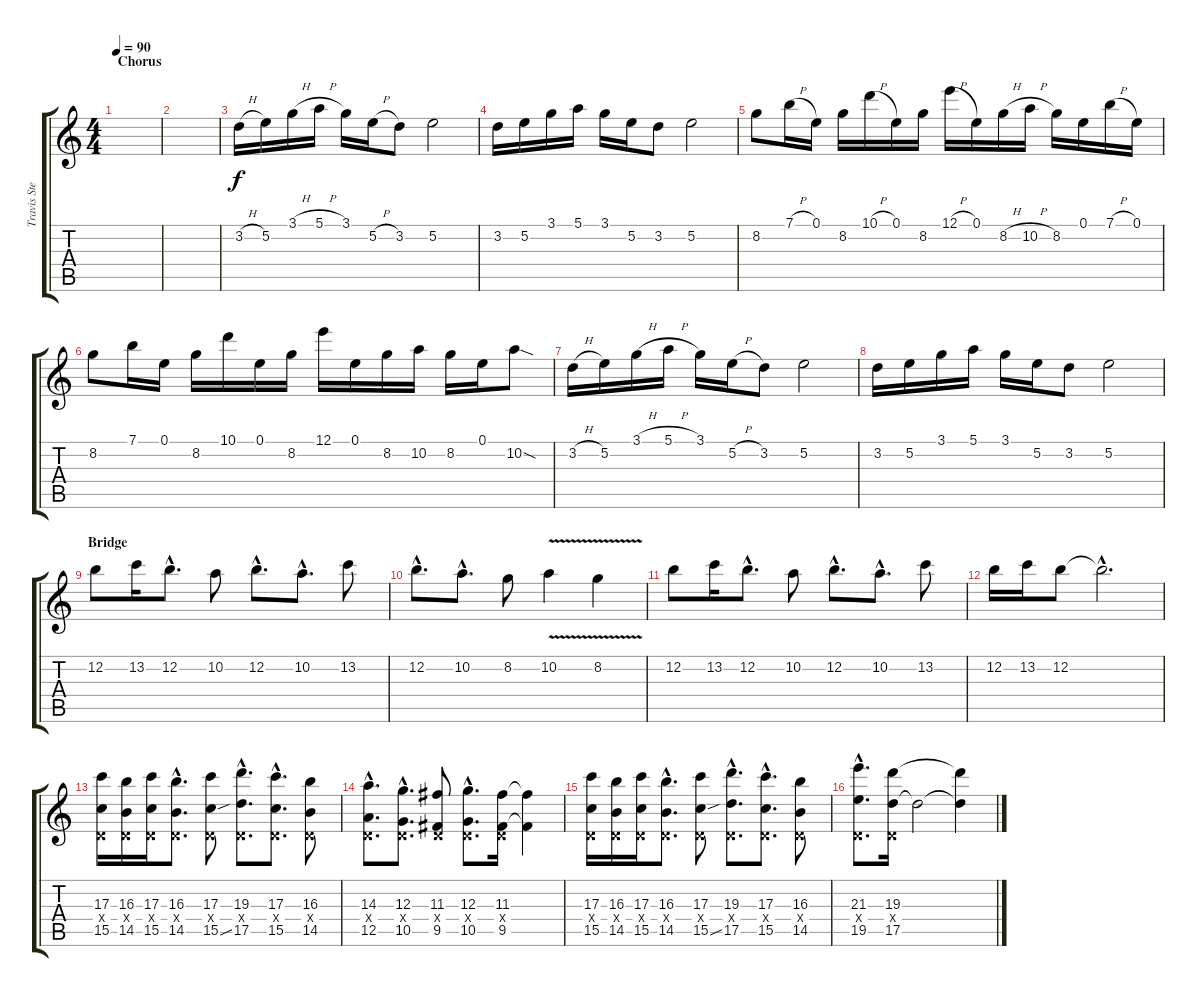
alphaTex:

\track ("Travis Stever" "Travis Ste") {instrument distortionguitar}
\staff {score tabs}
\tuning (E4 B3 G3 D3 A2 E2) {hide}
\ts (4 4)
\section ("" "Chorus")
\tempo 90
\clef g2
\ks c
|
|
3.2{h}.16{volume 16} 5.2.16 3.1{h}.16 5.1{h}.16 3.1.16 5.2{h}.16 3.2.8 5.2.2 |
3.2.16 5.2.16 3.1.16 5.1.16 3.1.16 5.2.16 3.2.8 5.2.2 |
8.2.8 7.1{h}.16 0.1.16 8.2.16 10.1{h}.16 0.1.16 8.2.16 12.1{h}.16 0.1.16 8.2{h}.16 10.2{h}.16 8.2.16 0.1.16 7.1{h}.16 0.1.16 |
8.2.8 7.1.16 0.1.16 8.2.16 10.1.16 0.1.16 8.2.16 12.1.16 0.1.16 8.2.16 10.2.16 8.2.16 0.1.16 10.2{sod}.8 |
3.2{h}.16 5.2.16 3.1{h}.16 5.1{h}.16 3.1.16 5.2{h}.16 3.2.8 5.2.2 |
3.2.16 5.2.16 3.1.16 5.1.16 3.1.16 5.2.16 3.2.8 5.2.2 |
\section ("" "Bridge")
12.2.8 13.2.16 12.2{hac}.8{d} 10.2.8 12.2{hac}.8{d} 10.2{hac}.8{d} 13.2.8 |
12.2{hac}.8{d} 10.2{hac}.8{d} 8.2.8 10.2{v}.4 8.2{v}.4 |
12.2.8 13.2.16 12.2{hac}.8{d} 10.2.8 12.2{hac}.8{d} 10.2{hac}.8{d} 13.2.8 |
12.2.16 13.2.16 12.2.8 12.2{hac t}.2{d} |
(17.3 0.4{x} 15.5).16 (16.3 0.4{x} 14.5).16 (17.3 0.4{x} 15.5).16 (16.3{hac} 0.4{hac x} 14.5{hac}).8{d} (17.3 0.4{x} 15.5{sou}).8 (19.3{hac} 0.4{hac x} 17.5{hac}).8{d} (17.3{hac} 0.4{hac x} 15.5{hac}).8{d} (16.3 0.4{x} 14.5).8 |
(14.3{hac} 0.4{hac x} 12.5{hac}).8{d} (12.3{hac} 0.4{hac x} 10.5{hac}).8{d} (11.3 0.4{x} 9.5).8 (12.3{hac} 0.4{hac x} 10.5{hac}).8{d} (11.3 0.4{x} 9.5).16 (11.3{t} 9.5{t}).4 |
(17.3 0.4{x} 15.5).16 (16.3 0.4{x} 14.5).16 (17.3 0.4{x} 15.5).16 (16.3{hac} 0.4{hac x} 14.5{hac}).8{d} (17.3 0.4{x} 15.5{sou}).8 (19.3{hac} 0.4{hac x} 17.5{hac}).8{d} (17.3{hac} 0.4{hac x} 15.5{hac}).8{d} (16.3 0.4{x} 14.5).8 |
(21.3{hac} 0.4{hac x} 19.5{hac}).8{d} (19.3 0.4{x} 17.5).16 17.5{t}.2 (19.3{t} 17.5{t}).4
